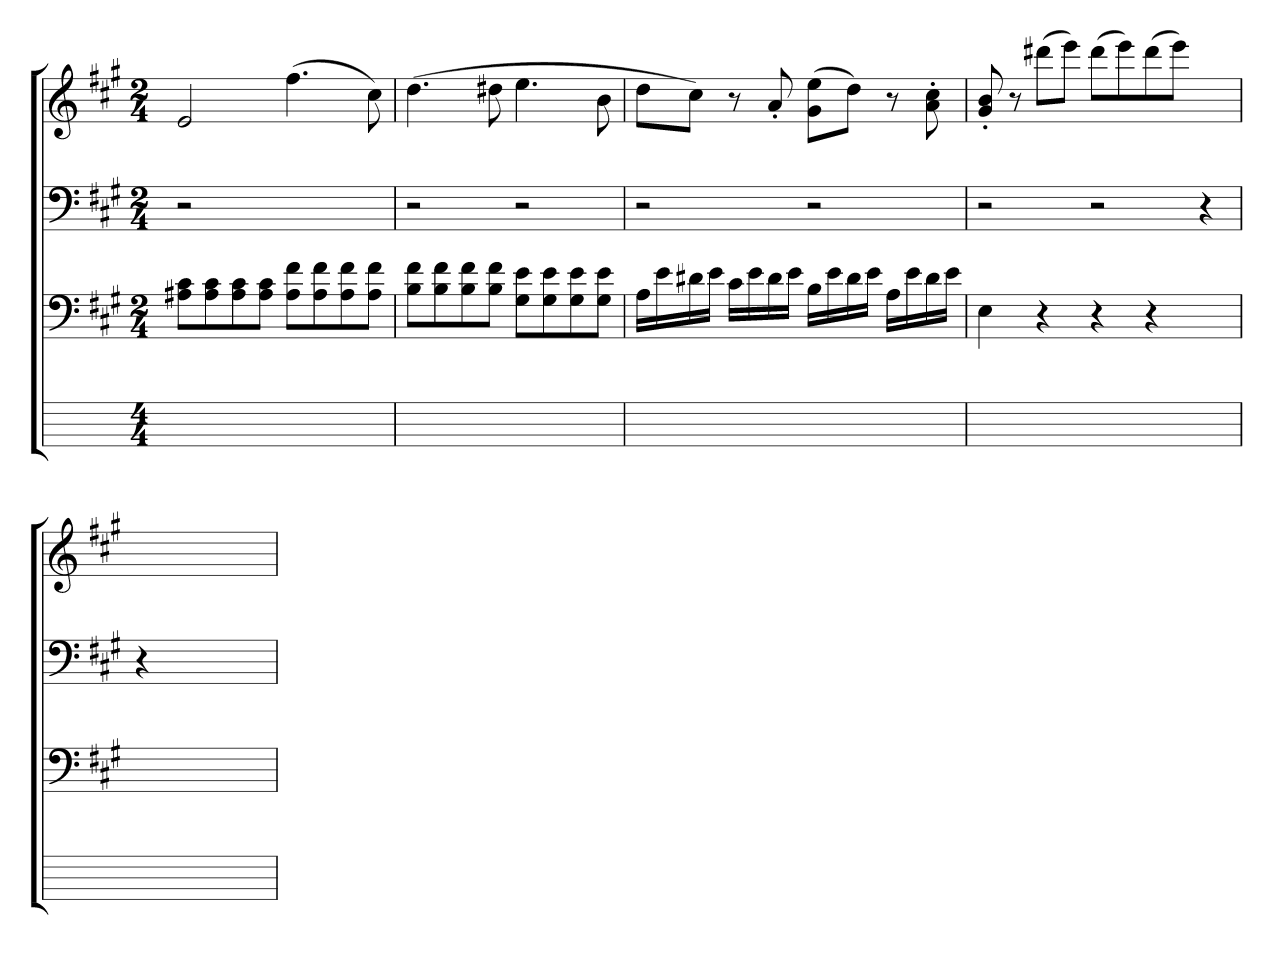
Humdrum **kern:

**kern	**kern	**kern	**kern
*part4	*part3	*part2	*part1
*staff4	*staff3	*staff2	*staff1
*	*clefF4	*clefF4	*clefG2
*	*k[f#c#g#]	*k[f#c#g#]	*k[f#c#g#]
*	*A:	*A:	*A:
*M4/4	*M2/4	*M2/4	*M2/4
=	=	=	=
1ryy	8A#X 8c#L	2r	2e
.	8A# 8c#	.	.
.	8A# 8c#	.	.
.	8A# 8c#J	.	.
.	8A# 8f#L	2ryy	(4.ff#
.	8A# 8f#	.	.
.	8A# 8f#	.	.
.	8A# 8f#J	.	8cc#)
=	=	=	=
1ryy	8B 8f#L	2r	(4.dd
.	8B 8f#	.	.
.	8B 8f#	.	.
.	8B 8f#J	.	8dd#X
.	8G# 8eL	2r	4.ee
.	8G# 8e	.	.
.	8G# 8e	.	.
.	8G# 8eJ	.	8b
=	=	=	=
1ryy	16ALL	2r	8ddL
.	16e	.	.
.	16d#X	.	8cc#J)
.	16eJJ	.	.
.	16c#LL	.	8r
.	16e	.	.
.	16d#	.	8a'
.	16eJJ	.	.
.	16BLL	2r	(8g# 8eeL
.	16e	.	.
.	16d#	.	8ddJ)
.	16eJJ	.	.
.	16ALL	.	8r
.	16e	.	.
.	16d#	.	8a' 8cc#'
.	16eJJ	.	.
=	=	=	=
1ryy	4E	2r	8g#' 8b'
.	.	.	8r
.	4r	.	(8ddd#XL
.	.	.	8eeeJ)
.	4r	2r	(8ddd#L
.	.	.	8eee)
.	4r	.	(8ddd#
.	.	.	8eeeJ)
4ryy	4ryy	4r	4ryy
=	=	=	=
1ryy	2ryy	4r	2ryy
.	.	2.ryy	.
.	2ryy	.	2ryy
=	=	=	=
*-	*-	*-	*-
